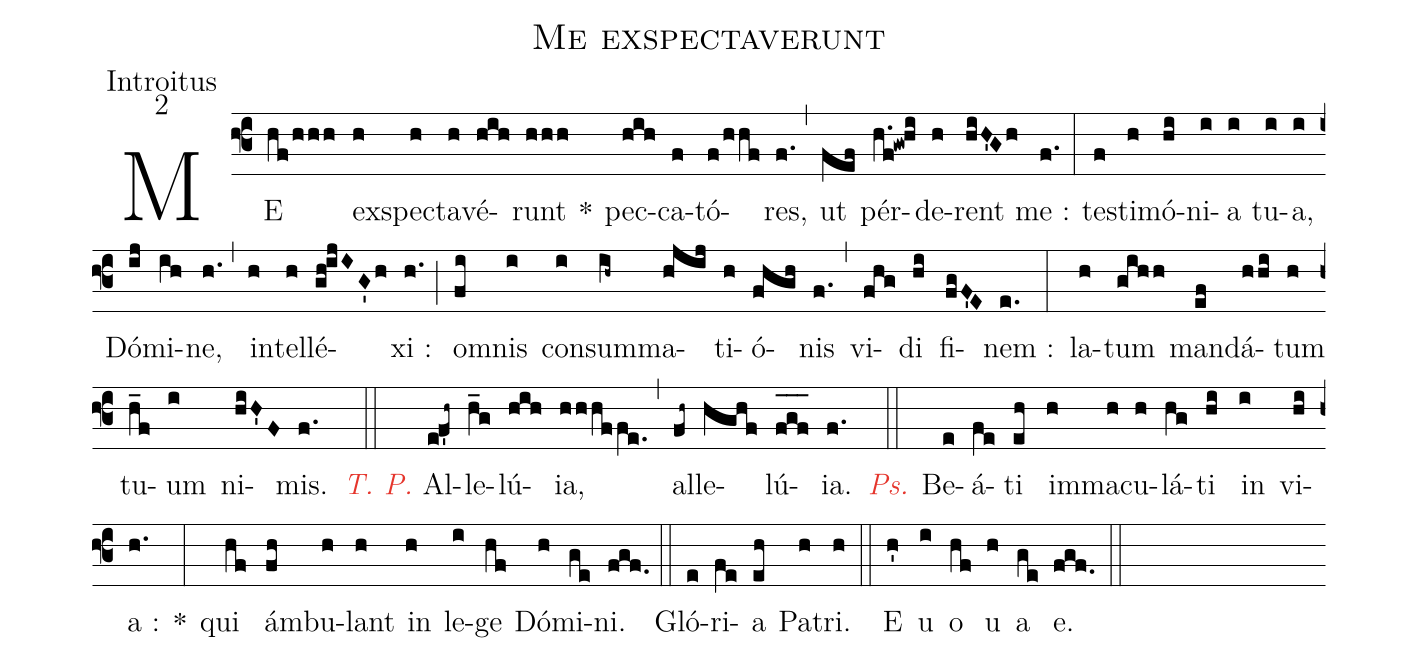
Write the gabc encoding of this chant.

name:Me exspectaverunt;
office-part:Introitus;
mode:2;
%%
(f3) ME(hf!/hhh) ex(h)spe(h)cta(h)vé(hih)runt(hhh) *() pec(hih)ca(f)tó(f!/hhf)res,(f.) (,)
 ut(fef) pér(h.f!gw!hi)de(h)rent(hiH'Gh) me :(f.) (:)

 te(f)sti(h)mó(hi)ni(i)a(i) tu(i)a,(i) Dó(ij)mi(ih)ne,(h.) (,)
 in(h)tel(h)lé(gh!ijIG'h)xi :(h.) (;)
 o(fi)mnis(i) con(i)sum(ih~)ma(hjij)ti(h)ó(fhgh)nis(f.) (,)
 vi(fhg)di(hi) fi(fgF'E)nem :(e.) (:)

 la(h)tum(gihh) man(ef)dá(hhi)tum(h) tu(h_f)um(i) ni(hiH'F)mis.(f.) (::)

<c><i>T. P.</i></c> Al(e!f'h~)le(h_g)lú(hih){ia},(hhhffe.) (,)
 al(fh~)le(hghf)lú(f_[oh:h]g_[oh:h]f_[oh:h]){ia}.(f.) (::)

<c><i>Ps.</i></c> Be(e)á(fe)ti(eh) im(h)ma(h)cu(h)lá(hg)ti(hi) in(i) vi(hi)a :(h.) *(:)

 qui(hf) ám(fh)bu(h)lant(h) in(h) le(i)ge(hf) Dó(h)mi(ge)ni.(fgf.) (::)

 Gló(e)ri(fe)a(eh) Pa(h)tri.(h) (::)

 <eu>E(h') u(i) o(hf) u(h) a(ge) e.(fgf.) </eu> (::)
